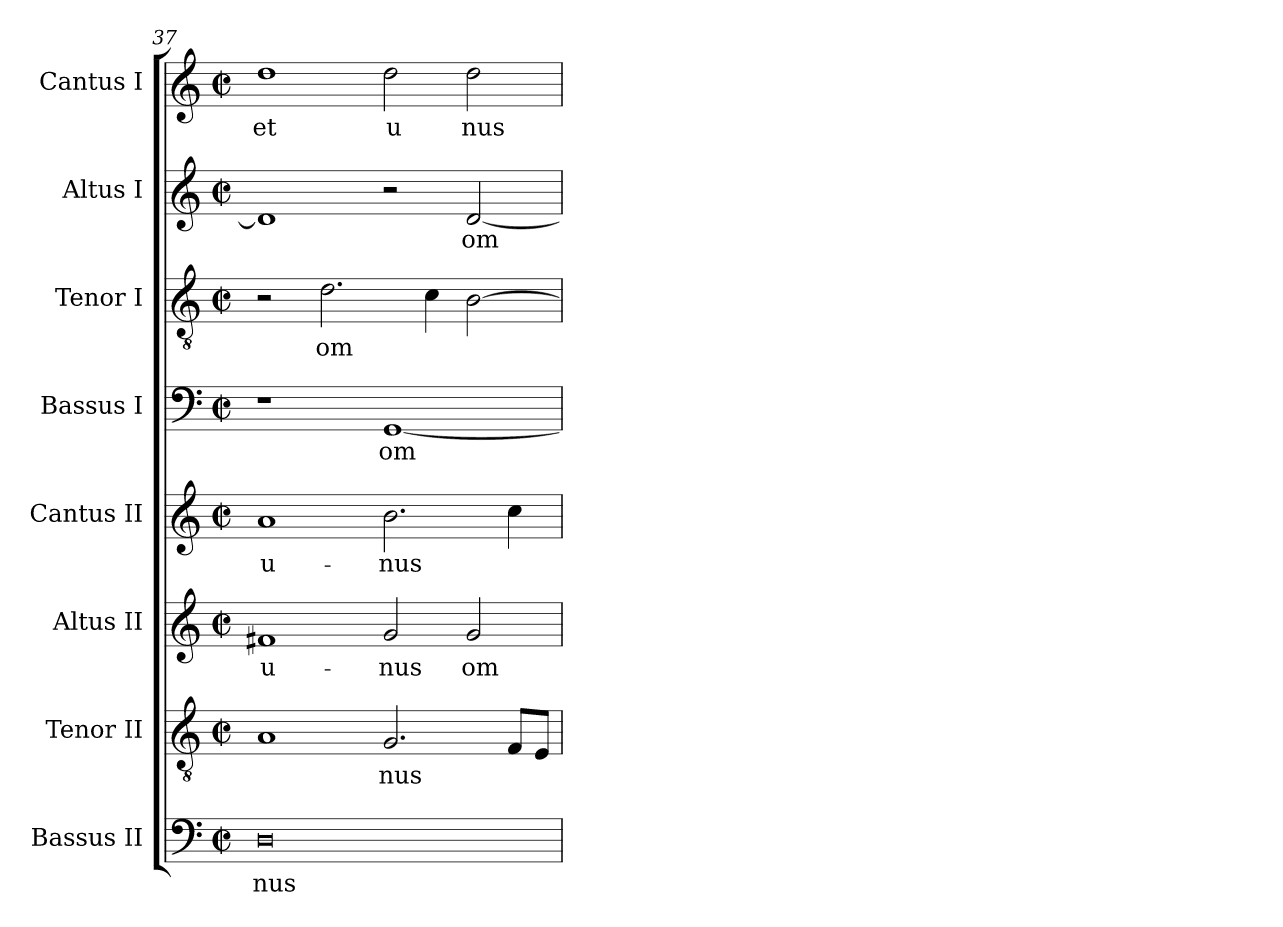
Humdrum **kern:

**kern	**text	**kern	**text	**kern	**text	**kern	**text	**kern	**text	**kern	**text	**kern	**text	**kern	**text
*part8	*part8	*part7	*part7	*part6	*part6	*part5	*part5	*part4	*part4	*part3	*part3	*part2	*part2	*part1	*part1
*staff8	*staff8	*staff7	*staff7	*staff6	*staff6	*staff5	*staff5	*staff4	*staff4	*staff3	*staff3	*staff2	*staff2	*staff1	*staff1
*I"Bassus II	*	*I"Tenor II	*	*I"Altus II	*	*I"Cantus II	*	*I"Bassus I	*	*I"Tenor I	*	*I"Altus I	*	*I"Cantus I	*
*clefF4	*	*clefGv2	*	*clefG2	*	*clefG2	*	*clefF4	*	*clefGv2	*	*clefG2	*	*clefG2	*
*M2/2	*	*M2/2	*	*M2/2	*	*M2/2	*	*M2/2	*	*M2/2	*	*M2/2	*	*M2/2	*
*met(c|)	*	*met(c|)	*	*met(c|)	*	*met(c|)	*	*met(c|)	*	*met(c|)	*	*met(c|)	*	*met(c|)	*
=37	=37	=37	=37	=37	=37	=37	=37	=37	=37	=37	=37	=37	=37	=37	=37
!	!LO:LY:b:cj	!	!	!	!LO:LY:b:cj	!	!LO:LY:b:cj	!	!	!	!	!	!	!	!LO:LY:b:cj
0D	-nus	1A	.	1f#X	u-	1a	u-	1r	.	2r	.	1d]	.	1dd	et
!	!	!	!	!	!	!	!	!	!	!	!LO:LY:b	!	!	!	!
.	.	.	.	.	.	.	.	.	.	2.d\	om	.	.	.	.
!	!	!	!LO:LY:b	!	!LO:LY:b:cj	!	!LO:LY:b	!	!LO:LY:b:cj	!	!	!	!	!	!LO:LY:b:cj
.	.	2.G/	nus	2g/	-nus	2.b\	-nus	[<1GG	om-	.	.	2r	.	2dd\	u
.	.	.	.	.	.	.	.	.	.	4c\	.	.	.	.	.
!	!	!	!	!	!LO:LY:b:cj	!	!	!	!	!	!	!	!LO:LY:b	!	!LO:LY:b:cj
.	.	.	.	2g/	om-	.	.	.	.	[>2B\	.	[<2d/	om	2dd\	nus
.	.	8F/L	.	.	.	4cc\	.	.	.	.	.	.	.	.	.
.	.	8E/J	.	.	.	.	.	.	.	.	.	.	.	.	.
=	=	=	=	=	=	=	=	=	=	=	=	=	=	=	=
*-	*-	*-	*-	*-	*-	*-	*-	*-	*-	*-	*-	*-	*-	*-	*-
